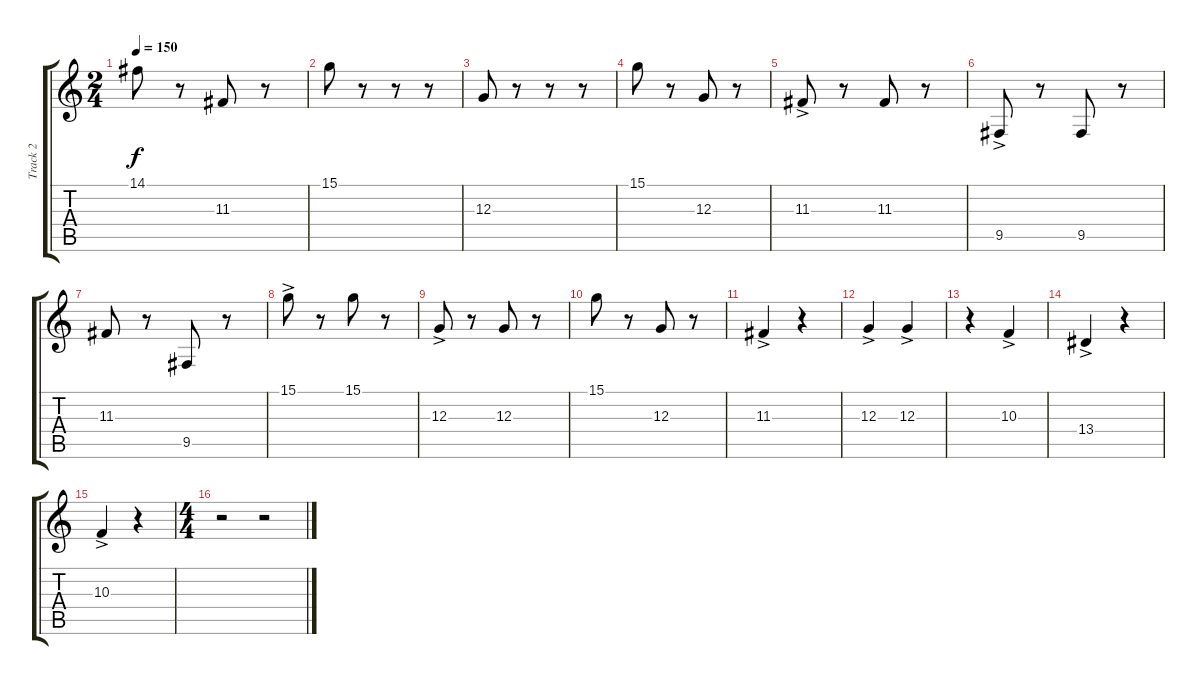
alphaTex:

\track ("Track 2" "Track 2") {instrument trumpet}
\staff {score tabs}
\tuning (E4 B3 G3 D3 A2 E2) {hide}
\ts (2 4)
\tempo 150
\clef g2
\ks c
14.1.8{dy f} r.8 11.3.8 r.8 |
15.1.8 r.8 r.8 r.8 |
12.3.8 r.8 r.8 r.8 |
15.1.8 r.8 12.3.8 r.8 |
11.3{ac}.8 r.8 11.3.8 r.8 |
9.5{ac}.8 r.8 9.5.8 r.8 |
11.3.8 r.8 9.5.8 r.8 |
15.1{ac}.8 r.8 15.1.8 r.8 |
12.3{ac}.8 r.8 12.3.8 r.8 |
15.1.8 r.8 12.3.8 r.8 |
11.3{ac}.4 r.4 |
12.3{ac}.4 12.3{ac}.4 |
r.4 10.3{ac}.4 |
13.4{ac}.4 r.4 |
10.3{ac}.4 r.4 |
\ts (4 4)
r.2 r.2
